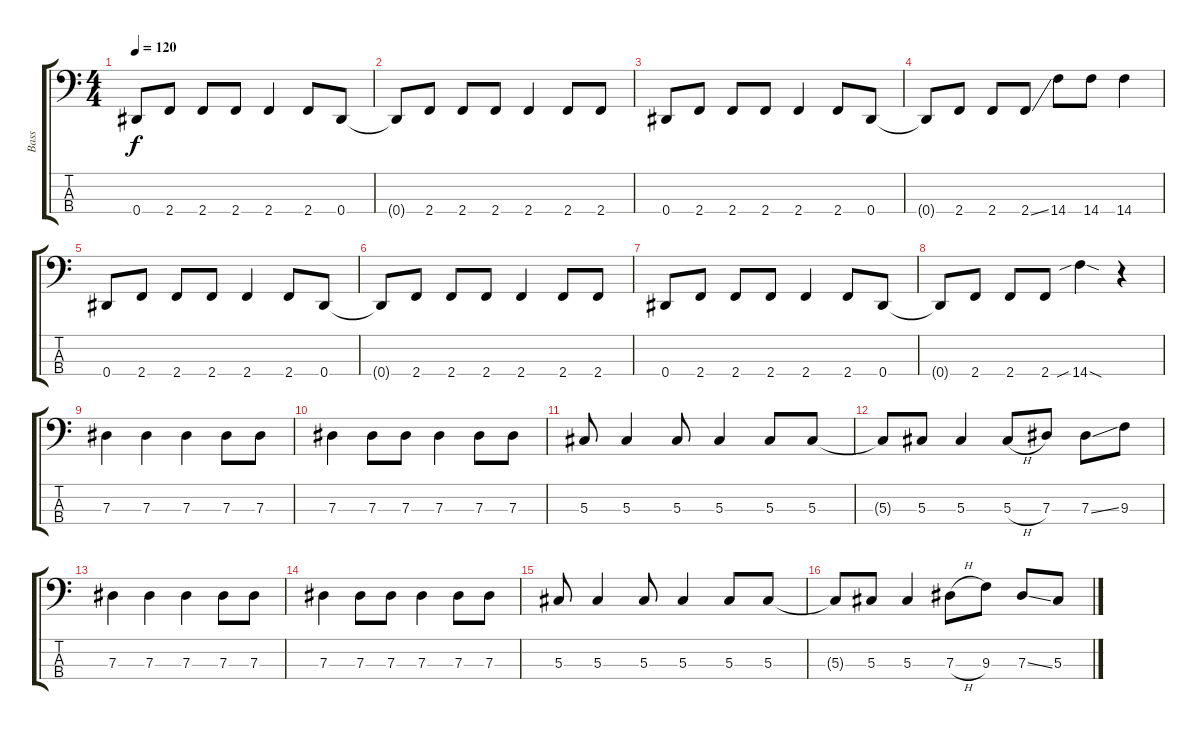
\track ("Bass" "Bass") {instrument electricbassfinger}
\staff {score tabs}
\tuning (Gb2 Db2 Ab1 Eb1) {hide}
\ts (4 4)
\tempo 120
\clef f4
\ks c
0.4.8{dy f} 2.4.8 2.4.8 2.4.8 2.4.4 2.4.8 0.4.8 |
0.4{t}.8 2.4.8 2.4.8 2.4.8 2.4.4 2.4.8 2.4.8 |
0.4.8 2.4.8 2.4.8 2.4.8 2.4.4 2.4.8 0.4.8 |
0.4{t}.8 2.4.8 2.4.8 2.4{ss}.8 14.4.8 14.4.8 14.4.4 |
0.4.8 2.4.8 2.4.8 2.4.8 2.4.4 2.4.8 0.4.8 |
0.4{t}.8 2.4.8 2.4.8 2.4.8 2.4.4 2.4.8 2.4.8 |
0.4.8 2.4.8 2.4.8 2.4.8 2.4.4 2.4.8 0.4.8 |
0.4{t}.8 2.4.8 2.4.8 2.4.8 14.4{sib sod}.4 r.4 |
7.3.4 7.3.4 7.3.4 7.3.8 7.3.8 |
7.3.4 7.3.8 7.3.8 7.3.4 7.3.8 7.3.8 |
5.3.8 5.3.4 5.3.8 5.3.4 5.3.8 5.3.8 |
5.3{t}.8 5.3.8 5.3.4 5.3{h}.8 7.3.8 7.3{ss}.8 9.3.8 |
7.3.4 7.3.4 7.3.4 7.3.8 7.3.8 |
7.3.4 7.3.8 7.3.8 7.3.4 7.3.8 7.3.8 |
5.3.8 5.3.4 5.3.8 5.3.4 5.3.8 5.3.8 |
5.3{t}.8 5.3.8 5.3.4 7.3{h}.8 9.3.8 7.3{ss}.8 5.3.8
